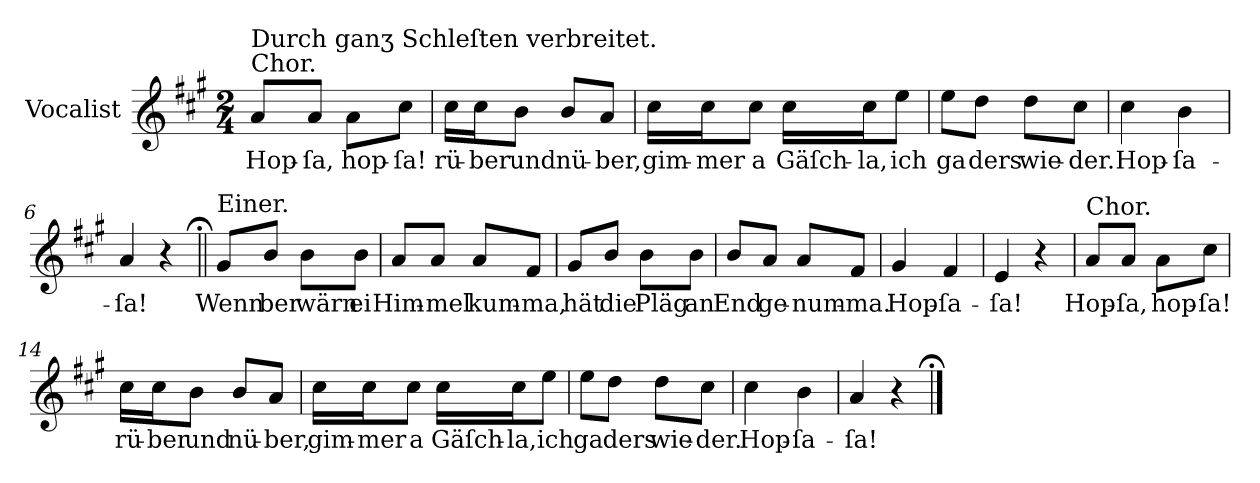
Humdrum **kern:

**kern	**text
*part1	*part1
*staff1	*staff1
*I"Vocalist	*
*k[f#c#g#]	*
*A:	*
*M2/4	*
=1	=1
!LO:TX:a:t=Chor.	!
!LO:TX:a:t=Durch ganʒ Schleſten verbreitet.	!
8aL	Hop-
8aJ	-ſa,
8aL	hop-
8cc#J	-ſa!
=2	=2
16cc#LL	rü-
16cc#J	-ber
8bJ	und
8b/L	nü-
8aJ	-ber,
=3	=3
16cc#LL	gim-
16cc#J	-mer
8cc#J	a
16cc#LL	Gäſch-
16cc#J	-la,
8eeJ	ich
=4	=4
8eeL	ga
8ddJ	ders
8ddL	wie-
8cc#J	-der.
=5	=5
4cc#	Hop-
4b	-ſa-
=6	=6
4a	-ſa!
4r	.
=7||;	=7||;
!LO:TX:a:t=Einer.	!
8g#L	Wenn
8bJ	ber
8bL	wärn
8bJ	ei
=8	=8
8aL	Him-
8aJ	-mel
8aL	kum-
8f#J	-ma,
=9	=9
8g#L	hät
8bJ	die
8bL	Pläg
8bJ	an
=10	=10
8b/L	End
8aJ	ge-
8aL	-num-
8f#J	-ma.
=11	=11
4g#	Hop-
4f#	-ſa-
=12	=12
4e	-ſa!
4r	.
=13	=13
!LO:TX:a:t=Chor.	!
8aL	Hop-
8aJ	-ſa,
8aL	hop-
8cc#J	-ſa!
=14	=14
16cc#LL	rü-
16cc#J	-ber
8bJ	und
8b/L	nü-
8aJ	-ber,
=15	=15
16cc#LL	gim-
16cc#J	-mer
8cc#J	a
16cc#LL	Gäſch-
16cc#J	-la,
8eeJ	ich
=16	=16
8eeL	ga
8ddJ	ders
8ddL	wie-
8cc#J	-der.
=17	=17
4cc#	Hop-
4b	-ſa-
=18	=18
4a	-ſa!
4r	.
==;	==;
*-	*-
